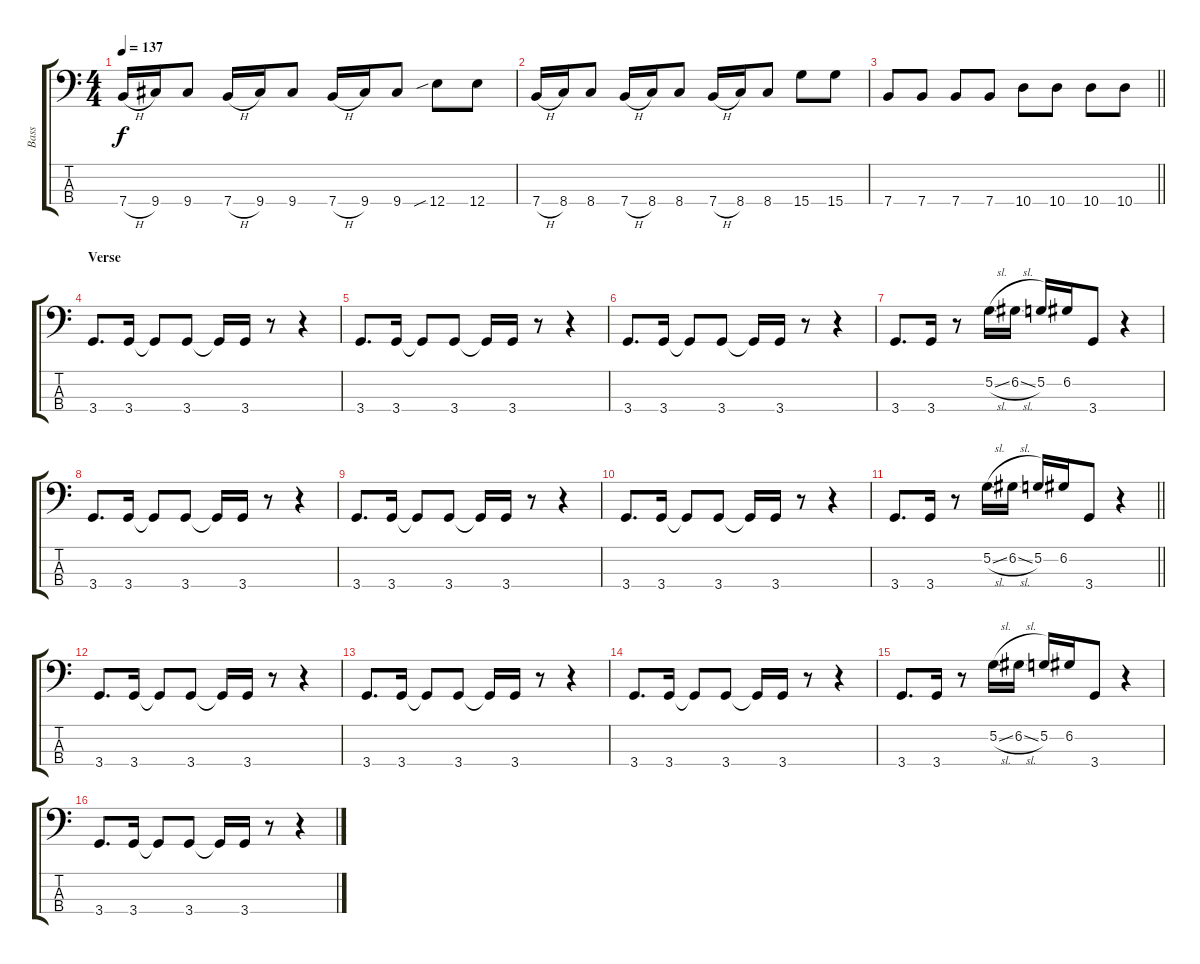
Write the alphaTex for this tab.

\track ("Bass" "Bass") {instrument electricbasspick}
\staff {score tabs}
\tuning (G2 D2 A1 E1) {hide}
\ts (4 4)
\tempo 137
\clef f4
\ks c
7.4{h}.16{dy f} 9.4.16 9.4.8 7.4{h}.16 9.4.16 9.4.8 7.4{h}.16 9.4.16 9.4.8 12.4{sib}.8 12.4.8 |
7.4{h}.16 8.4.16 8.4.8 7.4{h}.16 8.4.16 8.4.8 7.4{h}.16 8.4.16 8.4.8 15.4.8 15.4.8 |
\barLineRight lightlight
7.4.8 7.4.8 7.4.8 7.4.8 10.4.8 10.4.8 10.4.8 10.4.8 |
\section ("" "Verse")
3.4.8{d} 3.4.16 3.4{t}.8 3.4.8 3.4{t}.16 3.4.16 r.8 r.4 |
3.4.8{d} 3.4.16 3.4{t}.8 3.4.8 3.4{t}.16 3.4.16 r.8 r.4 |
3.4.8{d} 3.4.16 3.4{t}.8 3.4.8 3.4{t}.16 3.4.16 r.8 r.4 |
3.4.8{d} 3.4.16 r.8 5.2{sl}.16 6.2{sl}.16 5.2.16 6.2.16 3.4.8 r.4 |
3.4.8{d} 3.4.16 3.4{t}.8 3.4.8 3.4{t}.16 3.4.16 r.8 r.4 |
3.4.8{d} 3.4.16 3.4{t}.8 3.4.8 3.4{t}.16 3.4.16 r.8 r.4 |
3.4.8{d} 3.4.16 3.4{t}.8 3.4.8 3.4{t}.16 3.4.16 r.8 r.4 |
\barLineRight lightlight
3.4.8{d} 3.4.16 r.8 5.2{sl}.16 6.2{sl}.16 5.2.16 6.2.16 3.4.8 r.4 |
\section ("" "")
3.4.8{d} 3.4.16 3.4{t}.8 3.4.8 3.4{t}.16 3.4.16 r.8 r.4 |
3.4.8{d} 3.4.16 3.4{t}.8 3.4.8 3.4{t}.16 3.4.16 r.8 r.4 |
3.4.8{d} 3.4.16 3.4{t}.8 3.4.8 3.4{t}.16 3.4.16 r.8 r.4 |
3.4.8{d} 3.4.16 r.8 5.2{sl}.16 6.2{sl}.16 5.2.16 6.2.16 3.4.8 r.4 |
3.4.8{d} 3.4.16 3.4{t}.8 3.4.8 3.4{t}.16 3.4.16 r.8 r.4
